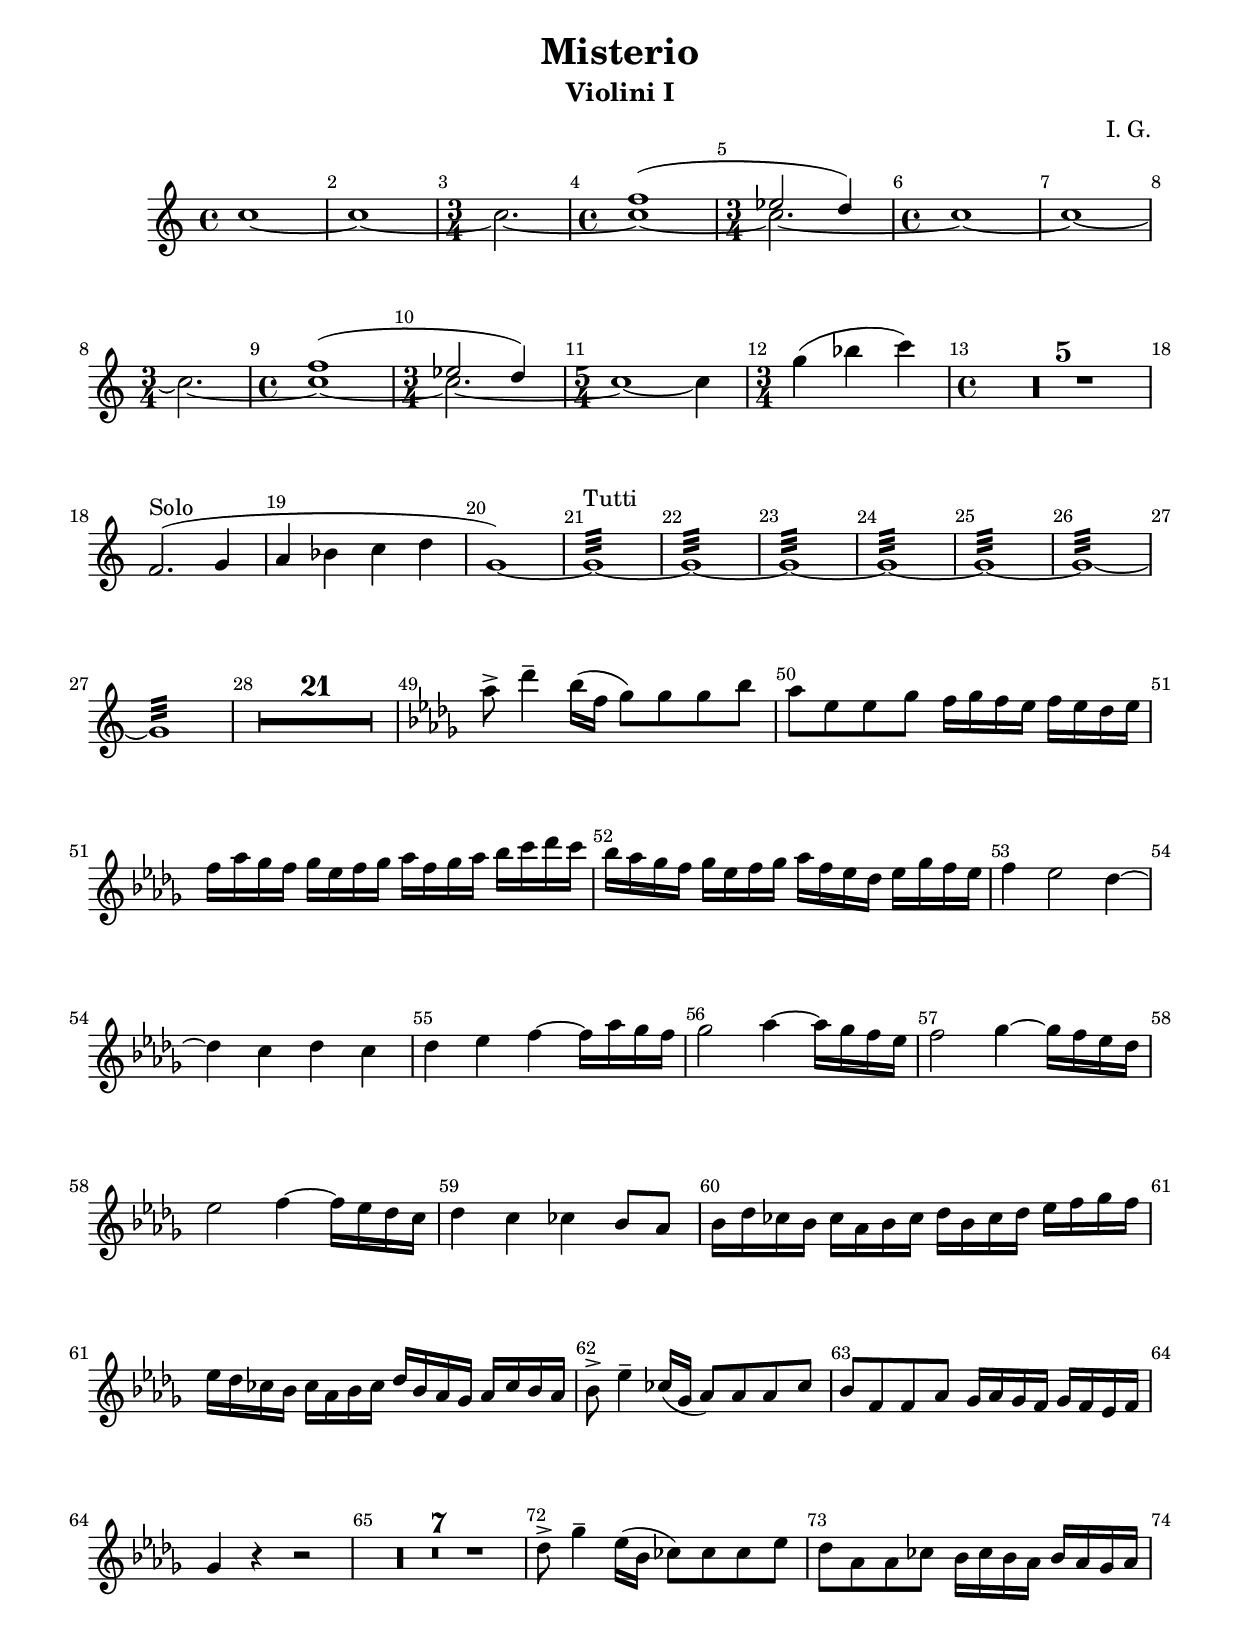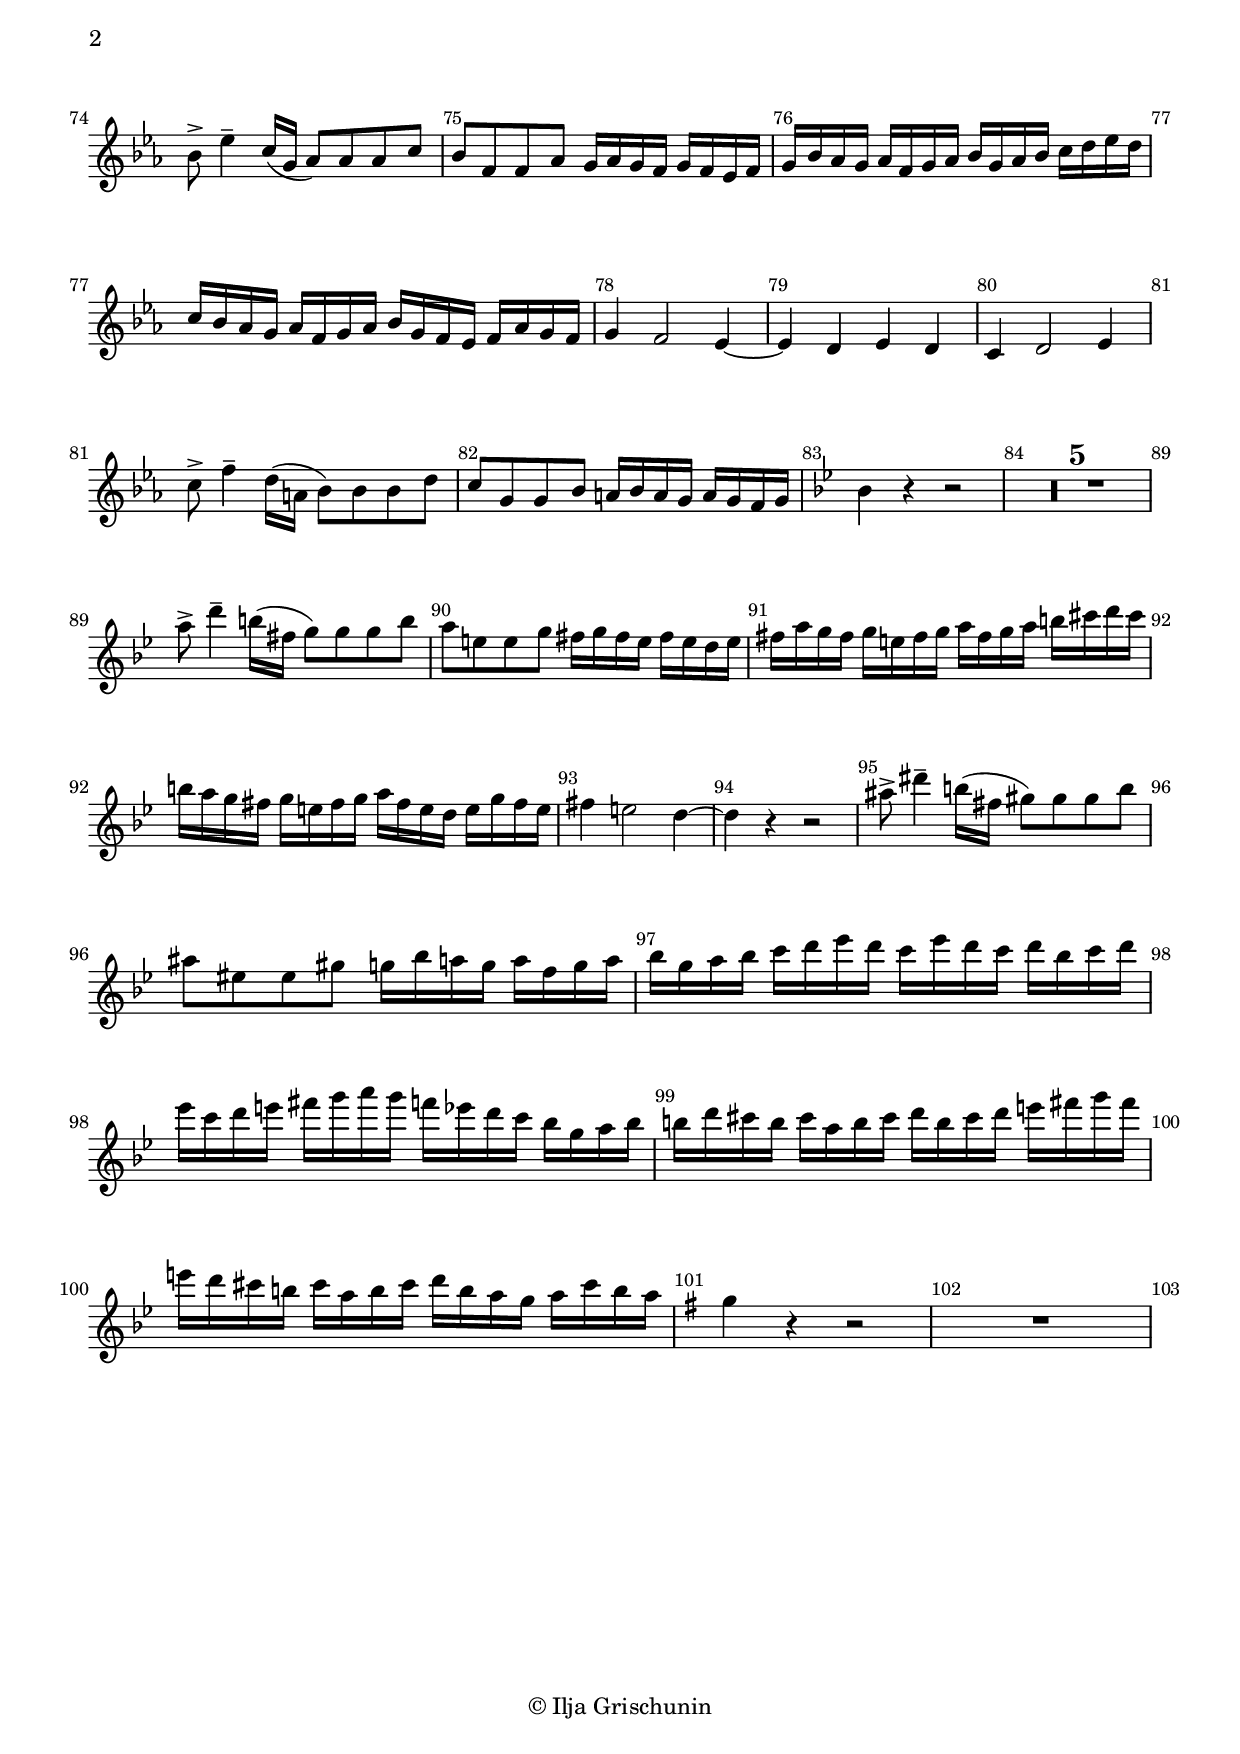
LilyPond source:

\version "2.19.15"
%\version "2.18.0"

\language "deutsch"

\header {
  title = "Misterio"
  subtitle = "Violini I"
  meter = ""
  composer = "I. G."
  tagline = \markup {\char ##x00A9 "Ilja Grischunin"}
}

\paper {
  #(set-paper-size "a4")
  top-system-spacing.basic-distance = #15
  top-markup-spacing.basic-distance = #5
  markup-system-spacing.basic-distance = #15
  system-system-spacing.basic-distance = #18
  last-bottom-spacing.basic-distance = #15
  left-margin = 15
  right-margin = 15
  %two-sided = ##t
  %inner-margin = 25
  %outer-margin = 15
}

\layout {
  indent = 10
  \context {
    \Score
    \override BarNumber.break-visibility = ##(#t #t #t)
    \override TimeSignature.break-visibility = ##(#f #t #t)
    %\remove "Bar_number_engraver"
  }
}

\version "2.19.15"
%\version "2.18.0"

\language "deutsch"

vniEinsMusic = \relative {
  \set Score.skipBars = ##t
  %\set Staff.explicitClefVisibility = #end-of-line-invisible
  %\set Staff.explicitClefVisibility = #begin-of-line-visible
  \set Staff.printKeyCancellation = ##f
  \set Staff.explicitKeySignatureVisibility = #end-of-line-invisible
  <<
    {
      \time 4/4 s1*2
      \time 3/4 s2.
      \time 4/4 f''1(
      \time 3/4 es2 d4)
      \time 4/4 s1*2
      \time 3/4 s2.
      \time 4/4 f1(
      \time 3/4 es2 d4)
      \time 5/4 s1 s4
    }
    \\
    {
      c1~ c~ c2.~ c1~ c2.~ c1~ c~ c2.~ c1~ c2.~ c1~ c4
    }
  >>
  \time 3/4 g'4( b c)
  \time 4/4 R1*5
  f,,2.(^"Solo" g4 a b c d g,1)~
  \repeat tremolo 32 {g32~^"Tutti"}
  \repeat unfold 5 {
    \repeat tremolo 32 {g32~}
  }
  \repeat tremolo 32 {g32}
  R1*21
  \key des \major
  as'8-> des4-- b16( f ges8) ges ges b as es es ges
  f16 ges f es f es des es f as ges f ges es f ges as f ges as b c des c
  b as ges f ges es f ges as f es des es ges f es
  f4 es2 des4~ des c des c des es f~ f16 as ges f
  ges2 as4~ as16 ges f es f2 ges4~ ges16 f es des
  es2 f4~ f16 es des c des4 c ces b8 as
  b16 des ces b ces as b ces des b ces des es f ges f
  es des ces b ces as b ces des b as ges as ces b as
  b8-> es4-- ces16( ges as8) as as ces b f f as ges16 as ges f ges f es f
  ges4 r r2 R1*7
  des'8-> ges4-- es16( b ces8) ces ces es des as as ces b16 ces b as b as ges as
  \key es \major
  b8-> es4-- c16( g as8) as as c b f f as g16 as g f g f es f
  g b as g as f g as b g as b c d es d c b as g as f g as b g f es f as g f
  g4 f2 es4~ es d es d c d2 es4
  c'8-> f4-- d16( a b8) b b d c g g b a16 b a g a g f g
  \key b \major
  b4 r r2 R1*5
  %\key d \major
  a'8-> d4-- h16( fis g8) g g h a e e g fis16 g fis e fis e d e
  fis a g fis g e fis g a fis g a h cis d cis
  h a g fis g e fis g a fis e d e g fis e
  fis4 e2 d4~ d r r2
  %\key fis \major
  ais'8-> dis4-- h16( fis gis8) gis gis h ais eis eis gis
  g16 b a g a f g a
  %\key b \major
  b g a b c d es d c es d c d b c d es c d e fis g a g f es d c b g a b
  %\key d \major
  h d cis h cis a h cis d h cis d e fis g fis
  e d cis h cis a h cis d h a g a cis h a
  \key g \major
  g4 r r2 R1
}


\score {
  \new Staff \vniEinsMusic
  %\midi {}
}